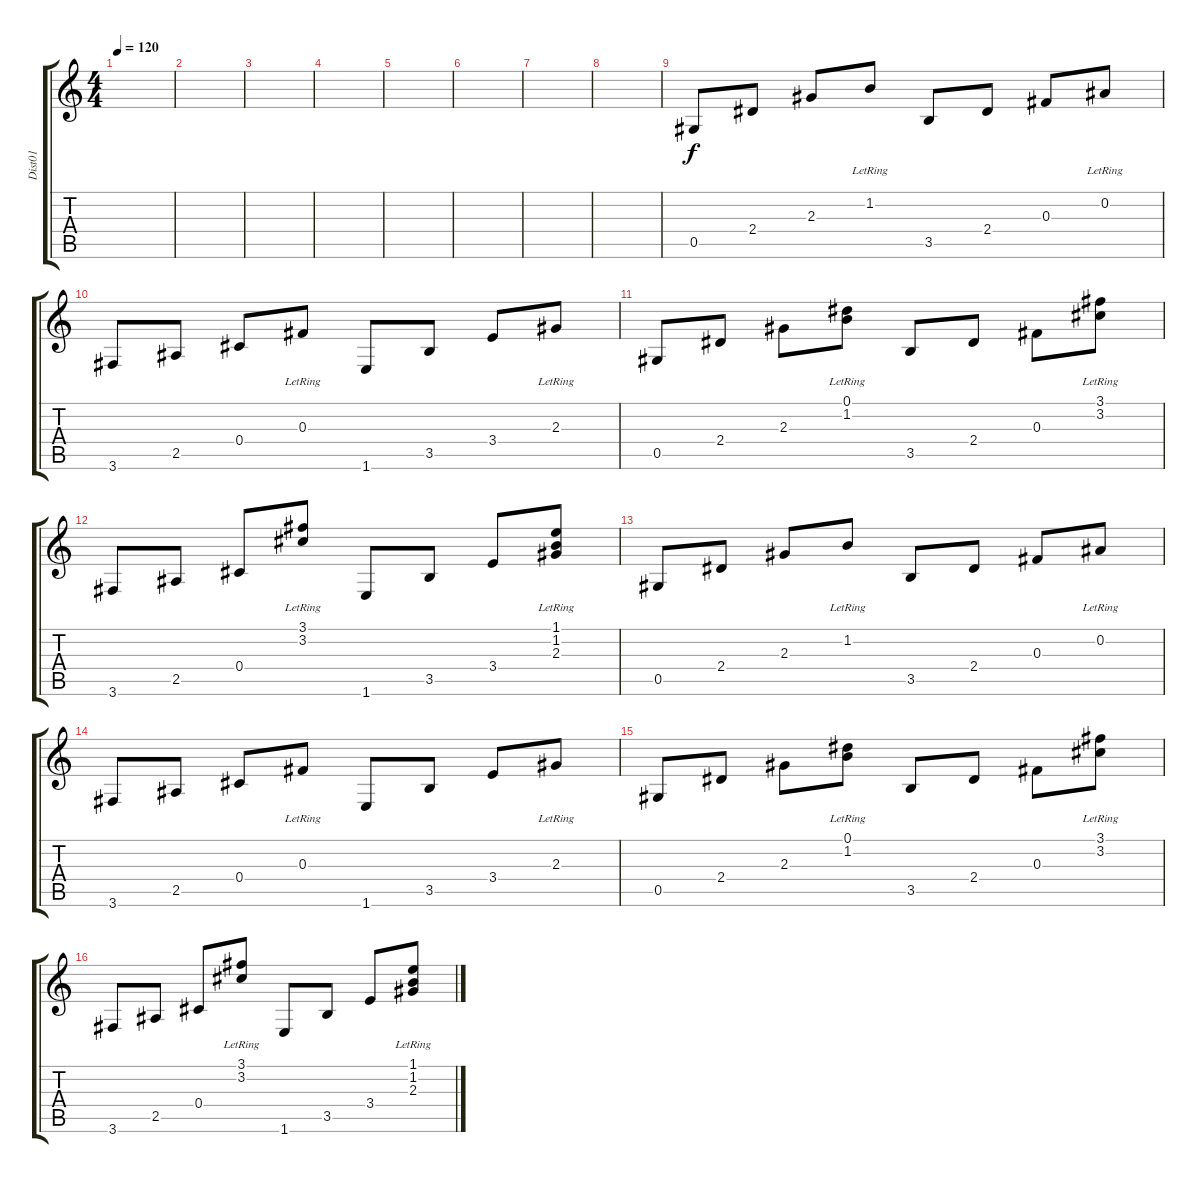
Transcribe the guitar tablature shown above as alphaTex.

\track ("Dist01" "Dist01") {instrument distortionguitar}
\staff {score tabs}
\tuning (Eb4 Bb3 Gb3 Db3 Ab2 Eb2) {hide}
\ts (4 4)
\tempo 120
\clef g2
\ks c
|
|
|
|
|
|
|
|
0.5.8 2.4.8 2.3.8 1.2{lr}.8 3.5.8 2.4.8 0.3.8 0.2{lr}.8 |
3.6.8 2.5.8 0.4.8 0.3{lr}.8 1.6.8 3.5.8 3.4.8 2.3{lr}.8 |
0.5.8 2.4.8 2.3.8 (0.1{lr} 1.2{lr}).8 3.5.8 2.4.8 0.3.8 (3.1{lr} 3.2{lr}).8 |
3.6.8 2.5.8 0.4.8 (3.1{lr} 3.2{lr}).8 1.6.8 3.5.8 3.4.8 (1.1{lr} 1.2{lr} 2.3{lr}).8 |
0.5.8 2.4.8 2.3.8 1.2{lr}.8 3.5.8 2.4.8 0.3.8 0.2{lr}.8 |
3.6.8 2.5.8 0.4.8 0.3{lr}.8 1.6.8 3.5.8 3.4.8 2.3{lr}.8 |
0.5.8 2.4.8 2.3.8 (0.1{lr} 1.2{lr}).8 3.5.8 2.4.8 0.3.8 (3.1{lr} 3.2{lr}).8 |
3.6.8 2.5.8 0.4.8 (3.1{lr} 3.2{lr}).8 1.6.8 3.5.8 3.4.8 (1.1{lr} 1.2{lr} 2.3{lr}).8
